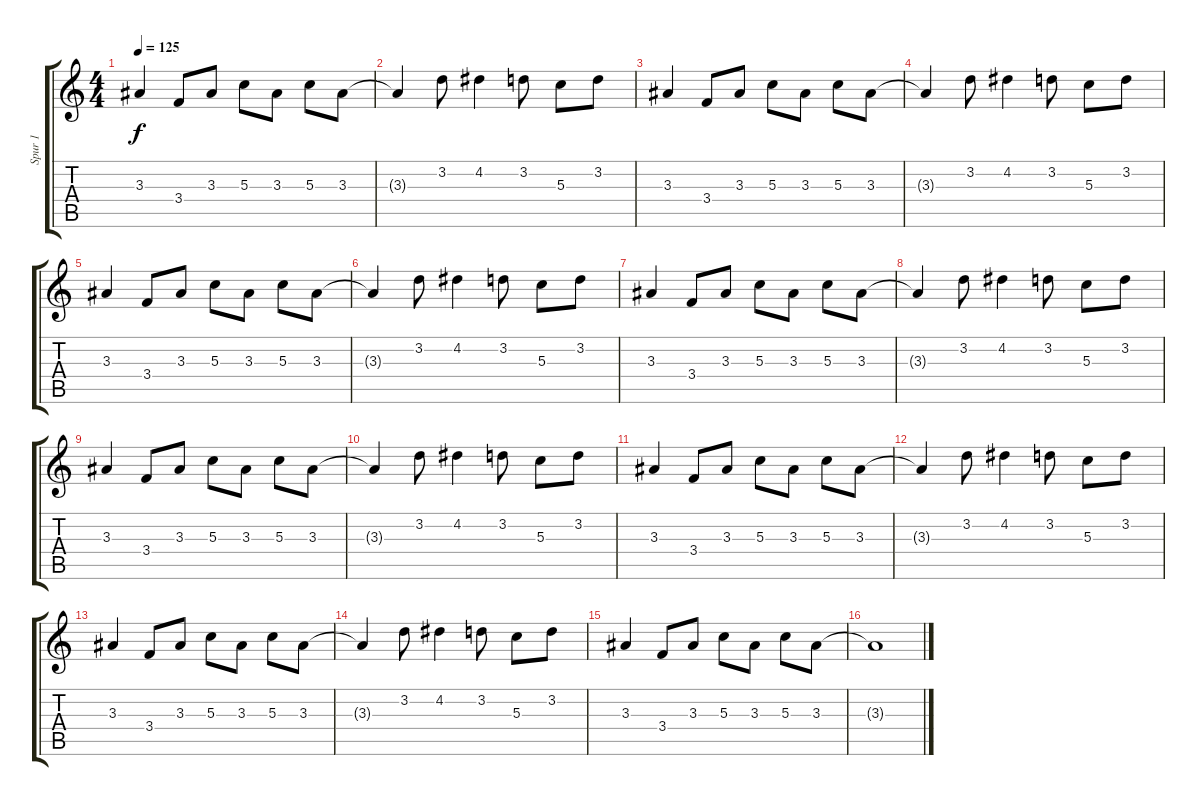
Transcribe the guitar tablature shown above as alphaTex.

\track ("Spur 1" "Spur 1") {instrument acousticguitarsteel}
\staff {score tabs}
\tuning (E4 B3 G3 D3 A2 E2) {hide}
\ts (4 4)
\tempo 125
\clef g2
\ks c
3.3.4{dy f instrument acousticguitarsteel} 3.4.8 3.3.8 5.3.8 3.3.8 5.3.8 3.3.8 |
3.3{t}.4 3.2.8 4.2.4 3.2.8 5.3.8 3.2.8 |
3.3.4 3.4.8 3.3.8 5.3.8 3.3.8 5.3.8 3.3.8 |
3.3{t}.4 3.2.8 4.2.4 3.2.8 5.3.8 3.2.8 |
3.3.4 3.4.8 3.3.8 5.3.8 3.3.8 5.3.8 3.3.8 |
3.3{t}.4 3.2.8 4.2.4 3.2.8 5.3.8 3.2.8 |
3.3.4 3.4.8 3.3.8 5.3.8 3.3.8 5.3.8 3.3.8 |
3.3{t}.4 3.2.8 4.2.4 3.2.8 5.3.8 3.2.8 |
3.3.4 3.4.8 3.3.8 5.3.8 3.3.8 5.3.8 3.3.8 |
3.3{t}.4 3.2.8 4.2.4 3.2.8 5.3.8 3.2.8 |
3.3.4 3.4.8 3.3.8 5.3.8 3.3.8 5.3.8 3.3.8 |
3.3{t}.4 3.2.8 4.2.4 3.2.8 5.3.8 3.2.8 |
3.3.4 3.4.8 3.3.8 5.3.8 3.3.8 5.3.8 3.3.8 |
3.3{t}.4 3.2.8 4.2.4 3.2.8 5.3.8 3.2.8 |
3.3.4 3.4.8 3.3.8 5.3.8 3.3.8 5.3.8 3.3.8 |
3.3{t}.1
